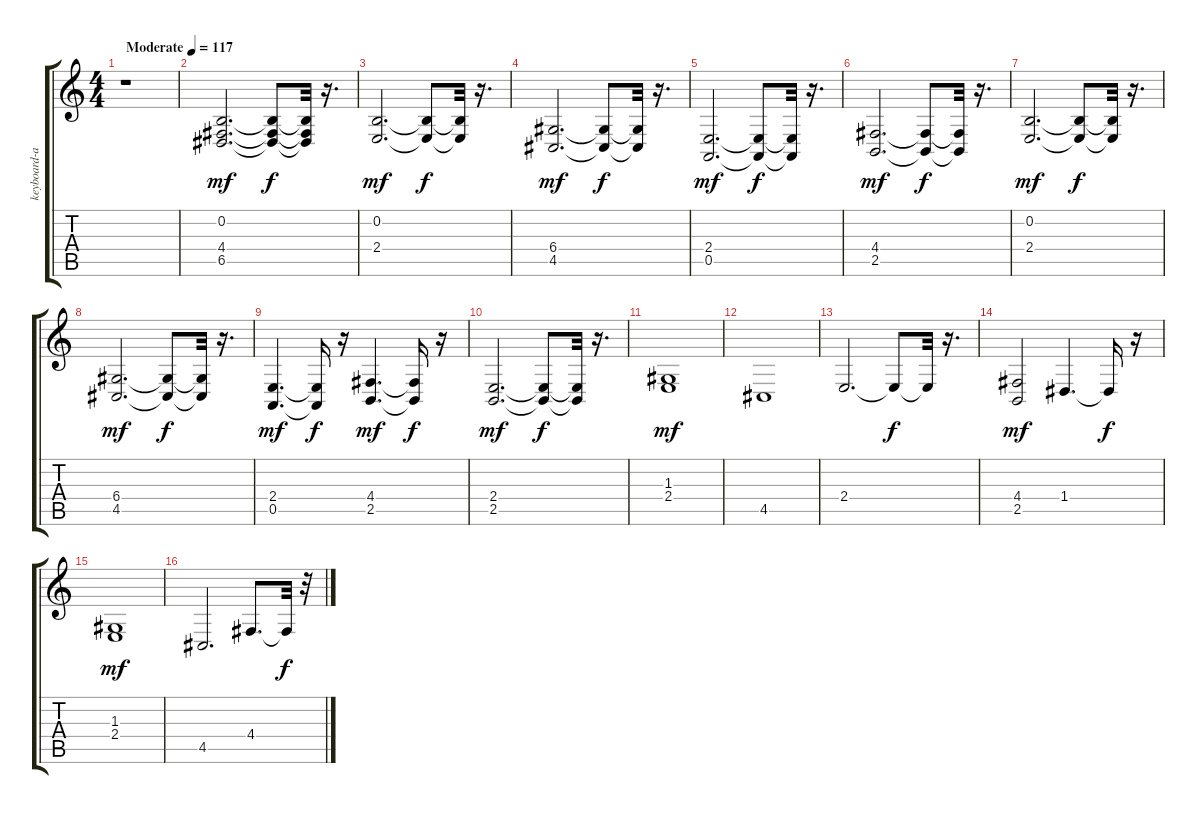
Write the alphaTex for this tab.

\track ("keyboard-atmosphere" "keyboard-a") {instrument fx4atmosphere}
\staff {score tabs}
\tuning (E4 B3 G3 D3 A2 E2) {hide}
\ts (4 4)
\tempo (117 "Moderate")
\clef g2
\ks c
r.1{dy mf instrument fx4atmosphere} |
(0.2 4.4 6.5).2{d} (0.2{t} 4.4{t} 6.5{t}).8{dy f} (0.2{t} 4.4{t} 6.5{t}).32 r.16{d} |
(0.2 2.4).2{d dy mf} (0.2{t} 2.4{t}).8{dy f} (0.2{t} 2.4{t}).32 r.16{d} |
(6.4 4.5).2{d dy mf} (6.4{t} 4.5{t}).8{dy f} (6.4{t} 4.5{t}).32 r.16{d} |
(2.4 0.5).2{d dy mf} (2.4{t} 0.5{t}).8{dy f} (2.4{t} 0.5{t}).32 r.16{d} |
(4.4 2.5).2{d dy mf} (4.4{t} 2.5{t}).8{dy f} (4.4{t} 2.5{t}).32 r.16{d} |
(0.2 2.4).2{d dy mf} (0.2{t} 2.4{t}).8{dy f} (0.2{t} 2.4{t}).32 r.16{d} |
(6.4 4.5).2{d dy mf} (6.4{t} 4.5{t}).8{dy f} (6.4{t} 4.5{t}).32 r.16{d} |
(2.4 0.5).4{d dy mf} (2.4{t} 0.5{t}).16{dy f} r.16 (4.4 2.5).4{d dy mf} (4.4{t} 2.5{t}).16{dy f} r.16 |
(2.4 2.5).2{d dy mf} (2.4{t} 2.5{t}).8{dy f} (2.4{t} 2.5{t}).32 r.16{d} |
(1.3 2.4).1{dy mf} |
4.5.1 |
2.4.2{d} 2.4{t}.8{dy f} 2.4{t}.32 r.16{d} |
(4.4 2.5).2{dy mf} 1.4.4{d} 1.4{t}.16{dy f} r.16 |
(1.3 2.4).1{dy mf} |
4.5.2{d} 4.4.8{d} 4.4{t}.32{dy f} r.32
